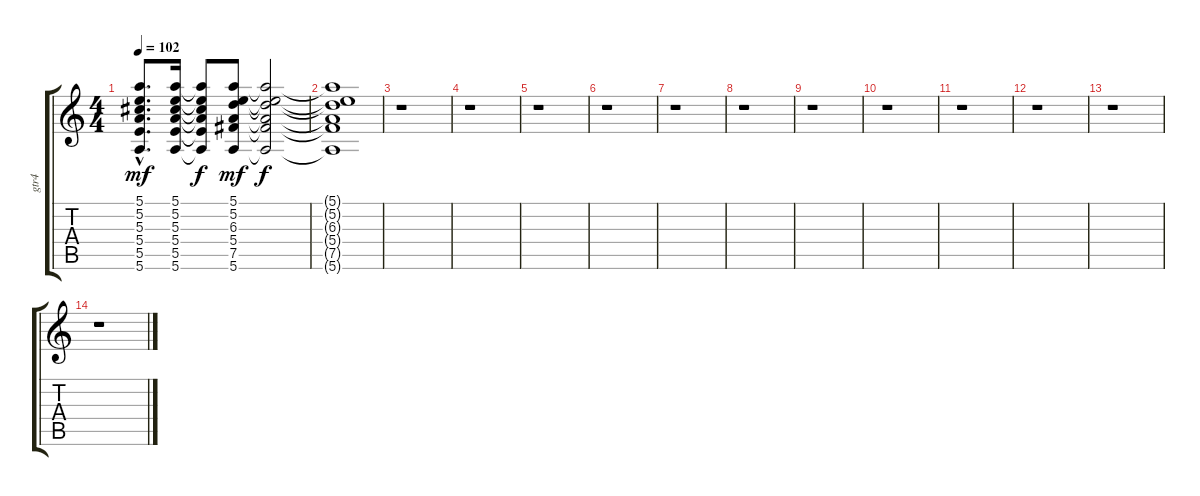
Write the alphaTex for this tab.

\track ("gtr4" "gtr4") {instrument distortionguitar}
\staff {score tabs}
\tuning (E4 B3 Ab3 E3 B2 E2) {hide}
\ts (4 4)
\tempo 102
\clef g2
\ks c
(5.1{hac} 5.2{hac} 5.3{hac} 5.4{hac} 5.5{hac} 5.6{hac}).8{d dy mf} (5.1 5.2 5.3 5.4 5.5 5.6).16 (5.1{t} 5.2{t} 5.3{t} 5.4{t} 5.5{t} 5.6{t}).8{dy f} (5.1 5.2 6.3 5.4 7.5 5.6).8{dy mf} (5.1{t} 5.2{t} 6.3{t} 5.4{t} 7.5{t} 5.6{t}).2{dy f} |
(5.1{t} 5.2{t} 6.3{t} 5.4{t} 7.5{t} 5.6{t}).1 |
r.1 |
r.1 |
r.1 |
r.1 |
r.1 |
r.1 |
r.1 |
r.1 |
r.1 |
r.1 |
r.1 |
r.1
